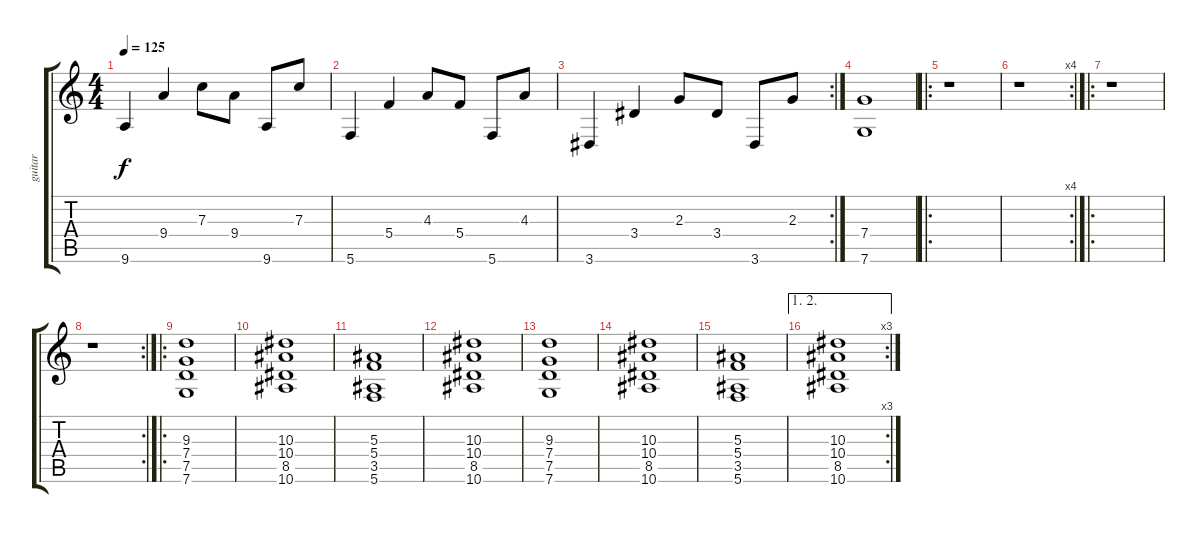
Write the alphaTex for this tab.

\track ("guitar" "guitar") {instrument electricguitarmuted}
\staff {score tabs}
\tuning (D4 A3 F3 C3 G2 C2) {hide}
\ts (4 4)
\tempo 125
\clef g2
\ks c
9.6.4{dy f} 9.4.4 7.3.8 9.4.8 9.6.8 7.3.8 |
5.6.4 5.4.4 4.3.8 5.4.8 5.6.8 4.3.8 |
\rc 2
3.6.4 3.4.4 2.3.8 3.4.8 3.6.8 2.3.8 |
(7.4 7.6).1 |
\ro
r.1 |
\rc 4
r.1 |
\ro
r.1 |
\rc 2
r.1 |
\ro
(9.3 7.4 7.5 7.6).1{volume 10 instrument distortionguitar} |
(10.3 10.4 8.5 10.6).1 |
(5.3 5.4 3.5 5.6).1 |
(10.3 10.4 8.5 10.6).1 |
(9.3 7.4 7.5 7.6).1 |
(10.3 10.4 8.5 10.6).1 |
(5.3 5.4 3.5 5.6).1 |
\ae (1 2)
\rc 3
(10.3 10.4 8.5 10.6).1
